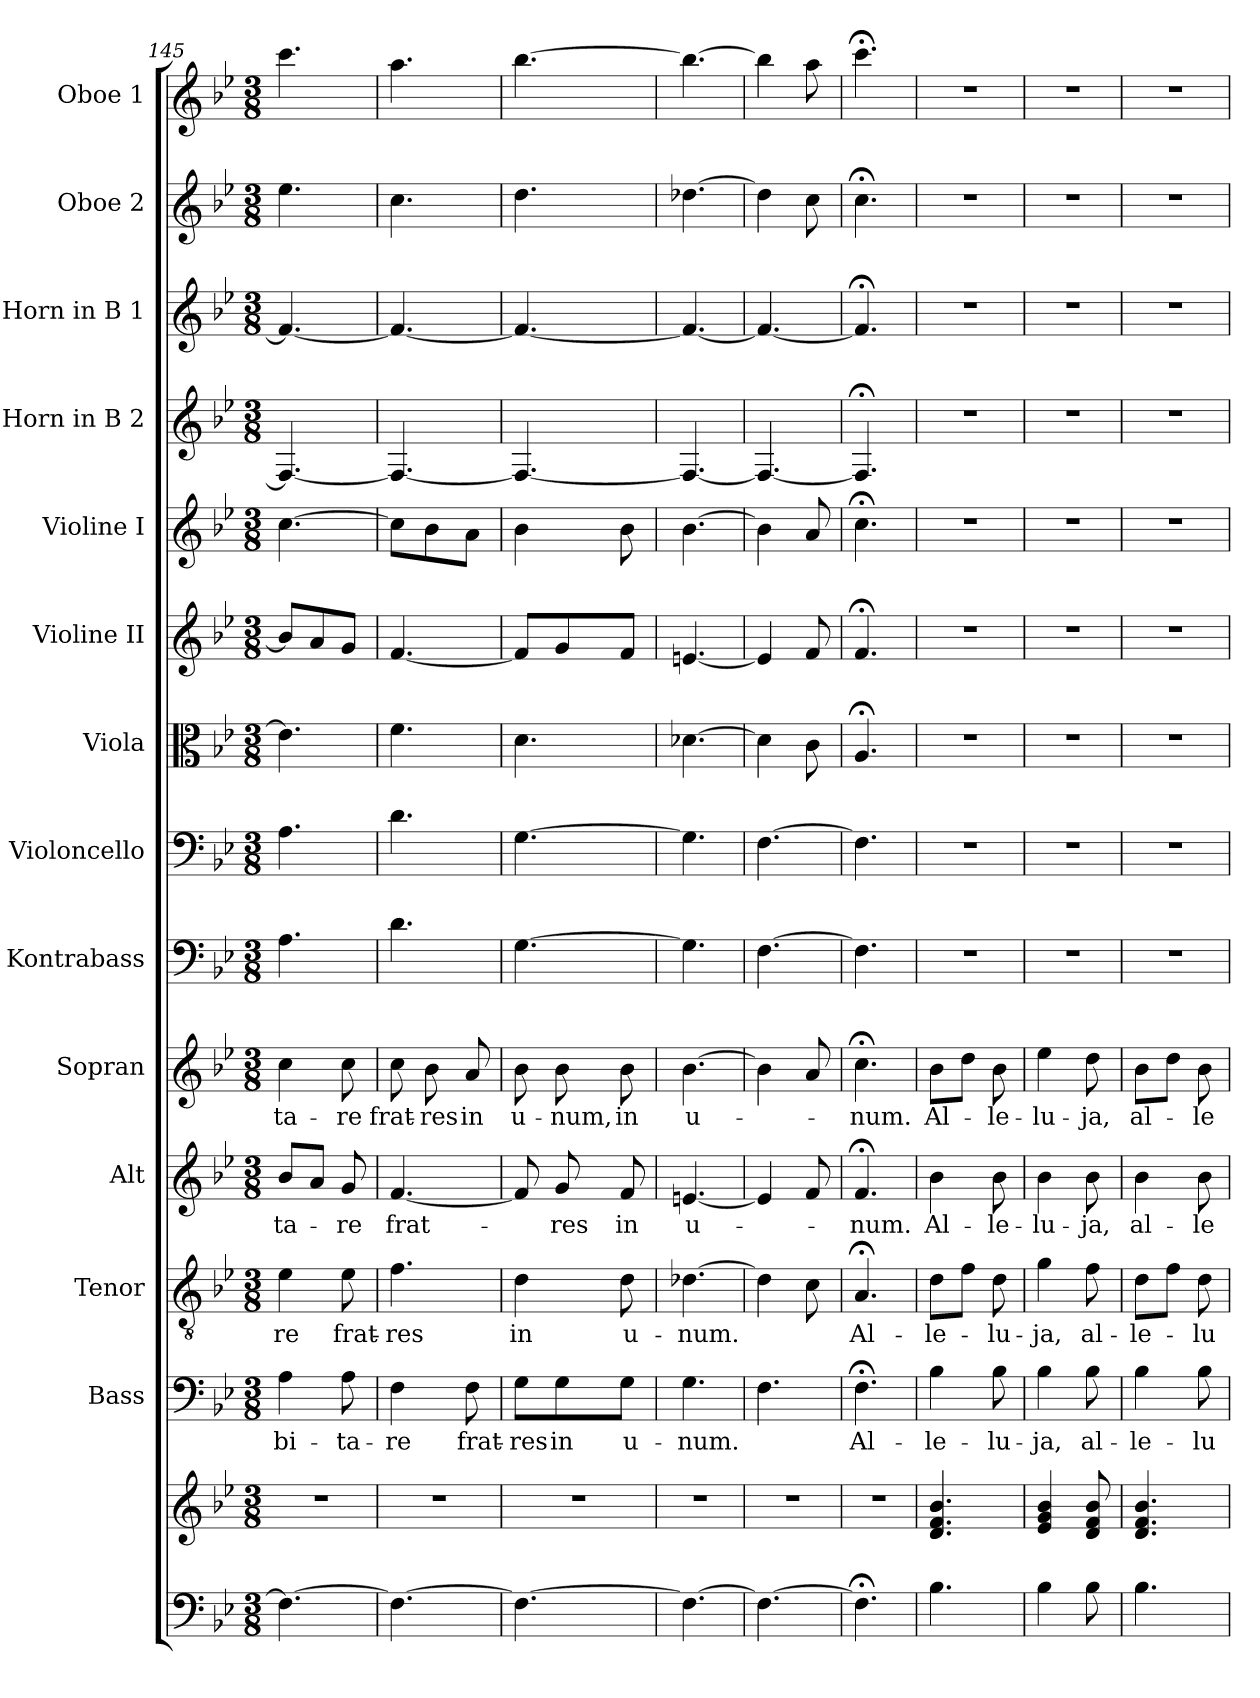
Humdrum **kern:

**kern	**kern	**kern	**text	**kern	**text	**kern	**text	**kern	**text	**kern	**kern	**kern	**kern	**kern	**kern	**kern	**kern	**kern
*part14	*part14	*part13	*part13	*part12	*part12	*part11	*part11	*part10	*part10	*part9	*part8	*part7	*part6	*part5	*part4	*part3	*part2	*part1
*staff15	*staff14	*staff13	*staff13	*staff12	*staff12	*staff11	*staff11	*staff10	*staff10	*staff9	*staff8	*staff7	*staff6	*staff5	*staff4	*staff3	*staff2	*staff1
*	*	*I"Bass	*	*I"Tenor	*	*I"Alt	*	*I"Sopran	*	*I"Kontrabass	*I"Violoncello	*I"Viola	*I"Violine II	*I"Violine I	*I"Horn in B 2	*I"Horn in B 1	*I"Oboe 2	*I"Oboe 1
*	*	*I'B.	*	*I'T.	*	*I'A.	*	*I'S.	*	*I'Kb.	*I'Vc.	*I'Vla.	*I'Vl. II	*I'Vl. I	*	*	*I'Ob. 2	*I'Ob. 1
*clefF4	*clefG2	*clefF4	*	*clefGv2	*	*clefG2	*	*clefG2	*	*clefF4	*clefF4	*clefC3	*clefG2	*clefG2	*clefG2	*clefG2	*clefG2	*clefG2
*	*	*	*	*	*	*	*	*	*	*ITrd7c12	*	*	*	*	*ITrd8c14	*ITrd8c14	*	*
*k[b-e-]	*k[b-e-]	*k[b-e-]	*	*k[b-e-]	*	*k[b-e-]	*	*k[b-e-]	*	*k[b-e-]	*k[b-e-]	*k[b-e-]	*k[b-e-]	*k[b-e-]	*k[b-e-]	*k[b-e-]	*k[b-e-]	*k[b-e-]
*B-:	*B-:	*B-:	*	*B-:	*	*B-:	*	*B-:	*	*B-:	*B-:	*B-:	*B-:	*B-:	*B-:	*B-:	*B-:	*B-:
*M3/8	*M3/8	*M3/8	*	*M3/8	*	*M3/8	*	*M3/8	*	*M3/8	*M3/8	*M3/8	*M3/8	*M3/8	*M3/8	*M3/8	*M3/8	*M3/8
=145	=145	=145	=145	=145	=145	=145	=145	=145	=145	=145	=145	=145	=145	=145	=145	=145	=145	=145
!	!	!	!LO:LY:b	!	!LO:LY:b	!	!LO:LY:b	!	!LO:LY:b	!	!	!	!	!	!	!	!	!
4.F\_	4.r	4A\	-bi-	4e-\	-re	8b-/L	-ta-	4cc\	-ta-	4.AA\	4.A\	4.e-\]	8b-/L]	[4.cc\	4.FF/_	4.F/_	4.ee-\	4.ccc\
.	.	.	.	.	.	8a/J	.	.	.	.	.	.	8a/	.	.	.	.	.
!	!	!	!LO:LY:b	!	!LO:LY:b	!	!LO:LY:b	!	!LO:LY:b	!	!	!	!	!	!	!	!	!
.	.	8A\	-ta-	8e-\	frat-	8g/	-re	8cc\	-re	.	.	.	8g/J	.	.	.	.	.
=146	=146	=146	=146	=146	=146	=146	=146	=146	=146	=146	=146	=146	=146	=146	=146	=146	=146	=146
!	!	!	!LO:LY:b	!	!LO:LY:b	!	!LO:LY:b	!	!LO:LY:b	!	!	!	!	!	!	!	!	!
4.F\_	4.r	4F\	-re	4.f\	-res	[4.f/	frat-	8cc\	frat-	4.D\	4.d\	4.f\	[4.f/	8cc\L]	4.FF/_	4.F/_	4.cc\	4.aa\
!	!	!	!	!	!	!	!	!	!LO:LY:b	!	!	!	!	!	!	!	!	!
.	.	.	.	.	.	.	.	8b-\	-res	.	.	.	.	8b-\	.	.	.	.
!	!	!	!LO:LY:b	!	!	!	!	!	!LO:LY:b	!	!	!	!	!	!	!	!	!
.	.	8F\	frat-	.	.	.	.	8a/	in	.	.	.	.	8a\J	.	.	.	.
=147	=147	=147	=147	=147	=147	=147	=147	=147	=147	=147	=147	=147	=147	=147	=147	=147	=147	=147
!	!	!	!LO:LY:b	!	!LO:LY:b	!	!	!	!LO:LY:b	!	!	!	!	!	!	!	!	!
4.F\_	4.r	8G\L	-res	4d\	in	8f/]	.	8b-\	u-	[4.GG\	[4.G\	4.d\	8f/L]	4b-\	4.FF/_	4.F/_	4.dd\	[4.bb-\
!	!	!	!LO:LY:b	!	!	!	!LO:LY:b	!	!LO:LY:b	!	!	!	!	!	!	!	!	!
.	.	8G\	in	.	.	8g/	-res	8b-\	-num,	.	.	.	8g/	.	.	.	.	.
!	!	!	!LO:LY:b	!	!LO:LY:b	!	!LO:LY:b	!	!LO:LY:b	!	!	!	!	!	!	!	!	!
.	.	8G\J	u-	8d\	u-	8f/	in	8b-\	in	.	.	.	8f/J	8b-\	.	.	.	.
!!LO:PB:g=z
=148	=148	=148	=148	=148	=148	=148	=148	=148	=148	=148	=148	=148	=148	=148	=148	=148	=148	=148
!	!	!	!LO:LY:b	!	!LO:LY:b	!	!LO:LY:b	!	!LO:LY:b	!	!	!	!	!	!	!	!	!
4.F\_	4.r	4.G\	-num.	[4.d-X\	-num.	[4.en/	u-	[4.b-\	u-	4.GG\]	4.G\]	[4.d-X\	[4.en/	[4.b-\	4.FF/_	4.F/_	[4.dd-X\	4.bb-\_
=149	=149	=149	=149	=149	=149	=149	=149	=149	=149	=149	=149	=149	=149	=149	=149	=149	=149	=149
4.F\_	4.r	4.F\	.	4d-\]	.	4e/]	.	4b-\]	.	[4.FF\	[4.F\	4d-\]	4e/]	4b-\]	4.FF/_	4.F/_	4dd-\]	4bb-\]
.	.	.	.	8c\	.	8f/	.	8a/	.	.	.	8c\	8f/	8a/	.	.	8cc\	8aa\
=150	=150	=150	=150	=150	=150	=150	=150	=150	=150	=150	=150	=150	=150	=150	=150	=150	=150	=150
!	!	!	!LO:LY:b	!	!LO:LY:b	!	!LO:LY:b	!	!LO:LY:b	!	!	!	!	!	!	!	!	!
4.F;<\]	4.r	4.F;<\	Al-	4.A;</	Al-	4.f;</	-num.	4.cc;<\	-num.	4.FF\]	4.F\]	4.A;</	4.f;</	4.cc;<\	4.FF;</]	4.F;</]	4.cc;<\	4.ccc;<\
=151	=151	=151	=151	=151	=151	=151	=151	=151	=151	=151	=151	=151	=151	=151	=151	=151	=151	=151
!	!	!	!LO:LY:b	!	!LO:LY:b	!	!LO:LY:b	!	!LO:LY:b	!	!	!	!	!	!	!	!	!
4.B-\	4.d/ 4.f/ 4.b-/	4B-\	-le-	8d\L	-le-	4b-\	Al-	8b-\L	Al-	4.r	4.r	4.r	4.r	4.r	4.r	4.r	4.r	4.r
.	.	.	.	8f\J	.	.	.	8dd\J	.	.	.	.	.	.	.	.	.	.
!	!	!	!LO:LY:b	!	!LO:LY:b	!	!LO:LY:b	!	!LO:LY:b	!	!	!	!	!	!	!	!	!
.	.	8B-\	-lu-	8d\	-lu-	8b-\	-le-	8b-\	-le-	.	.	.	.	.	.	.	.	.
=152	=152	=152	=152	=152	=152	=152	=152	=152	=152	=152	=152	=152	=152	=152	=152	=152	=152	=152
!	!	!	!LO:LY:b	!	!LO:LY:b	!	!LO:LY:b	!	!LO:LY:b	!	!	!	!	!	!	!	!	!
4B-\	4e-/ 4g/ 4b-/	4B-\	-ja,	4g\	-ja,	4b-\	-lu-	4ee-\	-lu-	4.r	4.r	4.r	4.r	4.r	4.r	4.r	4.r	4.r
!	!	!	!LO:LY:b	!	!LO:LY:b	!	!LO:LY:b	!	!LO:LY:b	!	!	!	!	!	!	!	!	!
8B-\	8d/ 8f/ 8b-/	8B-\	al-	8f\	al-	8b-\	-ja,	8dd\	-ja,	.	.	.	.	.	.	.	.	.
=153	=153	=153	=153	=153	=153	=153	=153	=153	=153	=153	=153	=153	=153	=153	=153	=153	=153	=153
!	!	!	!LO:LY:b	!	!LO:LY:b	!	!LO:LY:b	!	!LO:LY:b	!	!	!	!	!	!	!	!	!
4.B-\	4.d/ 4.f/ 4.b-/	4B-\	-le-	8d\L	-le-	4b-\	al-	8b-\L	al-	4.r	4.r	4.r	4.r	4.r	4.r	4.r	4.r	4.r
.	.	.	.	8f\J	.	.	.	8dd\J	.	.	.	.	.	.	.	.	.	.
!	!	!	!LO:LY:b	!	!LO:LY:b	!	!LO:LY:b	!	!LO:LY:b	!	!	!	!	!	!	!	!	!
.	.	8B-\	-lu-	8d\	-lu-	8b-\	-le-	8b-\	-le-	.	.	.	.	.	.	.	.	.
=	=	=	=	=	=	=	=	=	=	=	=	=	=	=	=	=	=	=
*-	*-	*-	*-	*-	*-	*-	*-	*-	*-	*-	*-	*-	*-	*-	*-	*-	*-	*-
